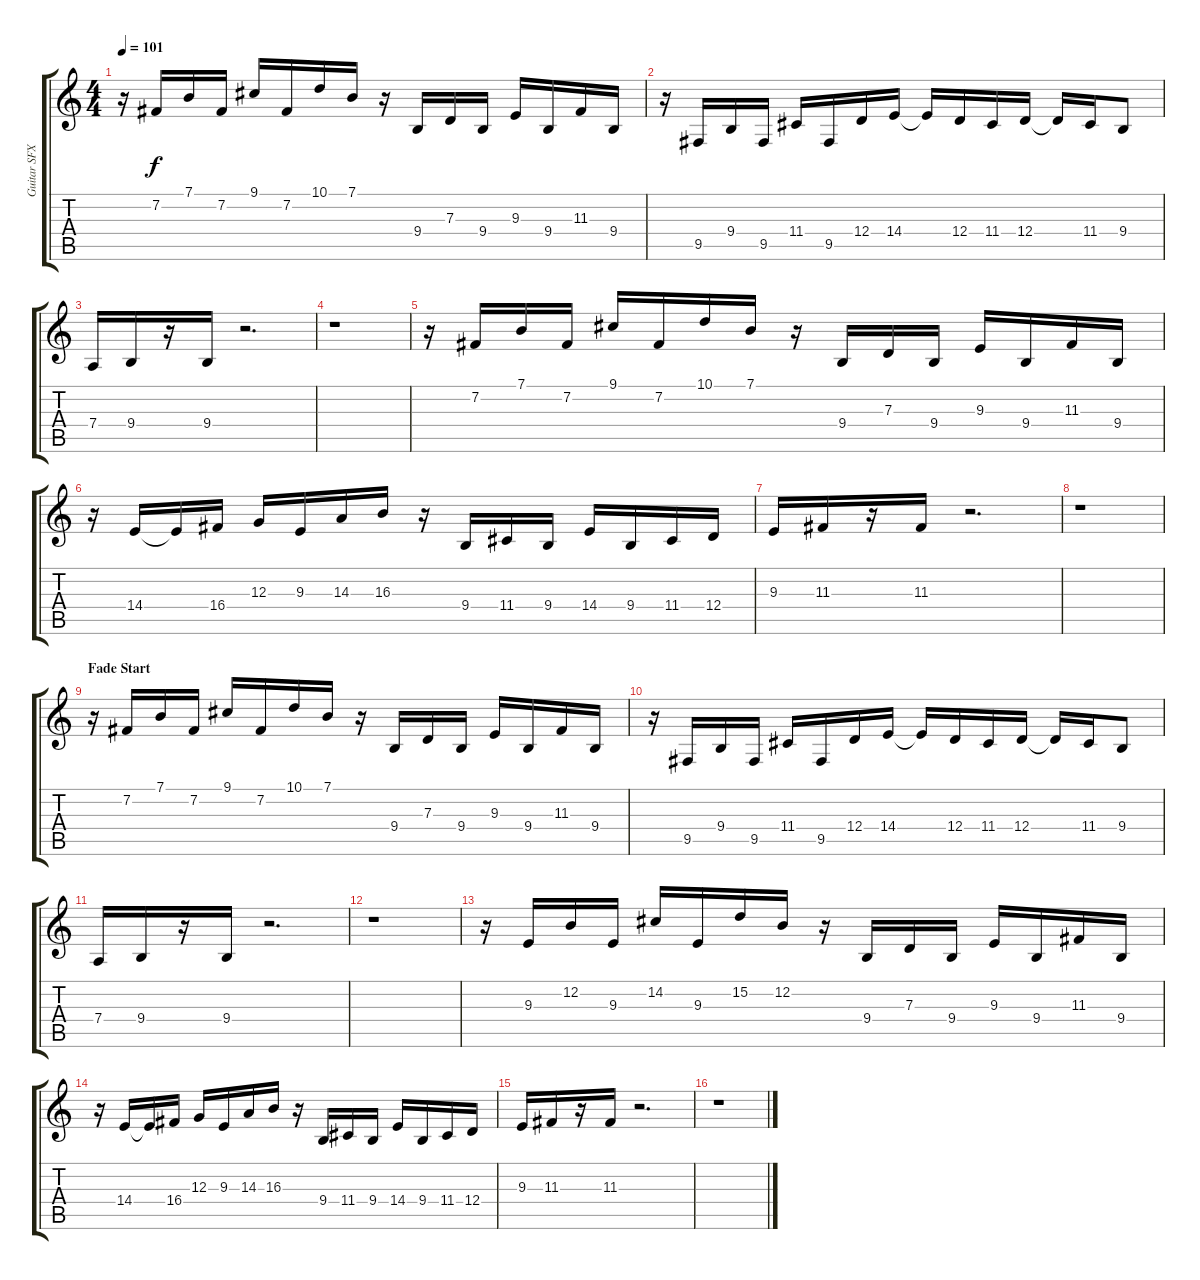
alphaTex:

\track ("Guitar SFX" "Guitar SFX") {instrument lead1square}
\staff {score tabs}
\tuning (E4 B3 G3 D3 A2 E2) {hide}
\ts (4 4)
\tempo 101
\clef g2
\ks c
r.16{dy f} 7.2.16 7.1.16 7.2.16 9.1.16 7.2.16 10.1.16 7.1.16 r.16 9.4.16 7.3.16 9.4.16 9.3.16 9.4.16 11.3.16 9.4.16 |
r.16 9.5.16 9.4.16 9.5.16 11.4.16 9.5.16 12.4.16 14.4.16 14.4{t}.16 12.4.16 11.4.16 12.4.16 12.4{t}.16 11.4.16 9.4.8 |
7.4.16 9.4.16 r.16 9.4.16 r.2{d} |
r.1 |
r.16 7.2.16 7.1.16 7.2.16 9.1.16 7.2.16 10.1.16 7.1.16 r.16 9.4.16 7.3.16 9.4.16 9.3.16 9.4.16 11.3.16 9.4.16 |
r.16 14.4.16 14.4{t}.16 16.4.16 12.3.16 9.3.16 14.3.16 16.3.16 r.16 9.4.16 11.4.16 9.4.16 14.4.16 9.4.16 11.4.16 12.4.16 |
9.3.16 11.3.16 r.16 11.3.16 r.2{d} |
r.1 |
\section ("" "Fade Start")
r.16 7.2.16 7.1.16 7.2.16 9.1.16 7.2.16 10.1.16 7.1.16 r.16 9.4.16 7.3.16 9.4.16 9.3.16 9.4.16 11.3.16 9.4.16 |
r.16 9.5.16 9.4.16 9.5.16 11.4.16 9.5.16 12.4.16 14.4.16 14.4{t}.16 12.4.16 11.4.16 12.4.16 12.4{t}.16 11.4.16 9.4.8 |
7.4.16 9.4.16 r.16 9.4.16 r.2{d} |
r.1 |
r.16 9.3.16 12.2.16 9.3.16 14.2.16 9.3.16 15.2.16 12.2.16 r.16 9.4.16 7.3.16 9.4.16 9.3.16 9.4.16 11.3.16 9.4.16 |
r.16 14.4.16 14.4{t}.16 16.4.16 12.3.16 9.3.16 14.3.16 16.3.16 r.16 9.4.16 11.4.16 9.4.16 14.4.16 9.4.16 11.4.16 12.4.16 |
9.3.16 11.3.16 r.16 11.3.16 r.2{d} |
r.1
